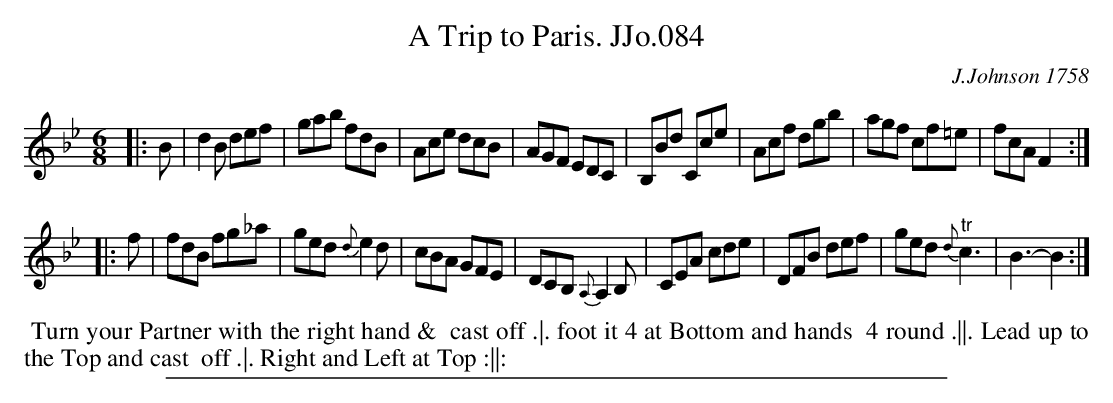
X:1
T: Trip to Paris. JJo.084, A
O:J.Johnson 1758
M:6/8
L:1/8
K:Bb
|: B |\
d2B def | gab fdB | Ace dcB | AGF EDC |\
B,Bd Cce | Acf dgb | agf cf=e | fcAF2 :|
|: f |\
fdB fg_a | ged {d}e2d | cBA GFE | DCB,{A,}A,2B, |\
CEA cde | DFB def | ged{d}"^tr"c3 | B3-B2 :|
